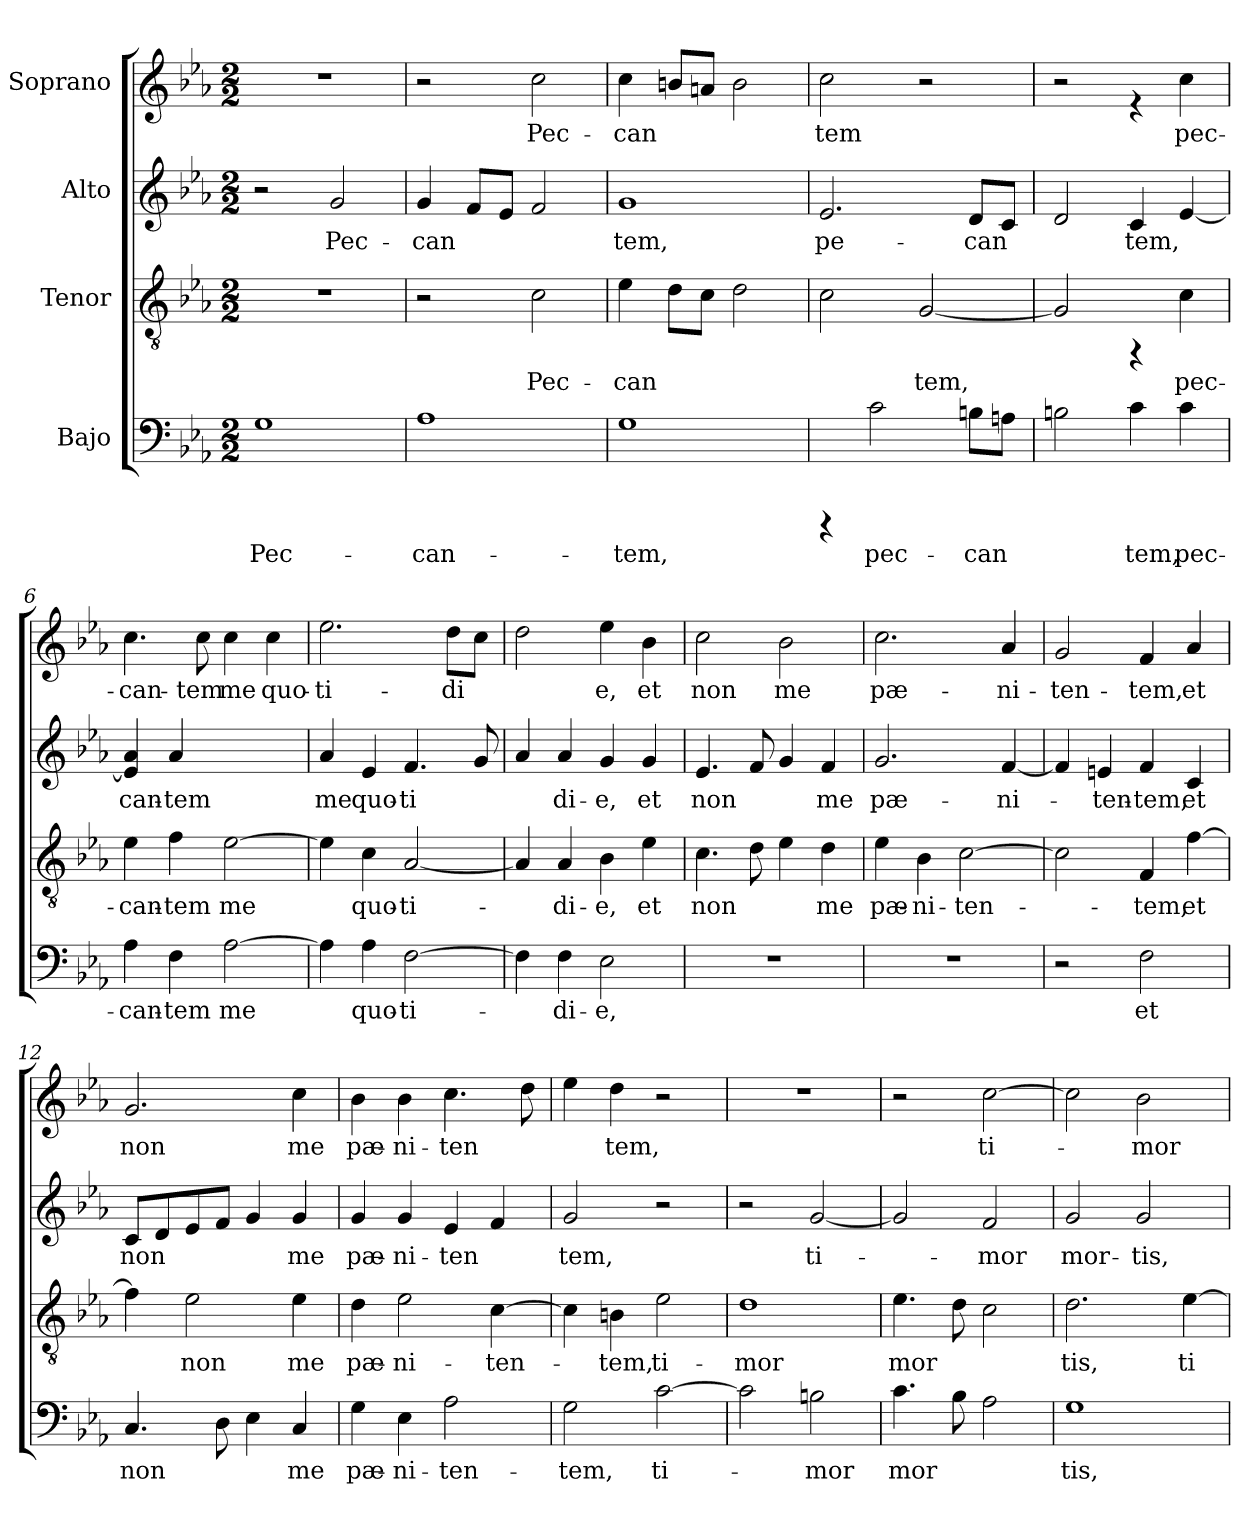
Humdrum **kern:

**kern	**text	**kern	**text	**kern	**text	**kern	**text
*part4	*part4	*part3	*part3	*part2	*part2	*part1	*part1
*staff4	*staff4	*staff3	*staff3	*staff2	*staff2	*staff1	*staff1
*I"Bajo	*	*I"Tenor	*	*I"Alto	*	*I"Soprano	*
!!LO:PB:g=z
*stria5	*	*stria5	*	*stria5	*	*stria5	*
*clefF4	*	*clefGv2	*	*clefG2	*	*clefG2	*
*k[b-e-a-]	*	*k[b-e-a-]	*	*k[b-e-a-]	*	*k[b-e-a-]	*
*E-:	*	*E-:	*	*E-:	*	*E-:	*
*M2/2	*	*M2/2	*	*M2/2	*	*M2/2	*
=1	=1	=1	=1	=1	=1	=1	=1
!	!LO:LY:b:cj	!	!	!	!	!	!
1G	Pec-	1r	.	2r	.	1r	.
!	!	!	!	!	!LO:LY:b:cj	!	!
.	.	.	.	2g/	Pec-	.	.
=2	=2	=2	=2	=2	=2	=2	=2
!	!LO:LY:b:cj	!	!	!	!LO:LY:b:cj	!	!
1A-	-can-	2r	.	4g/	-can	2r	.
!	!	!	!	!	!LO:LY:b:cj	!	!
.	.	.	.	8f/L	-	.	.
!	!	!	!	!	!LO:LY:b:cj	!	!
.	.	.	.	8e-/J	--	.	.
!	!	!	!LO:LY:b:cj	!	!LO:LY:b:cj	!	!LO:LY:b:cj
.	.	2c\	Pec-	2f/	--	2cc\	Pec-
=3	=3	=3	=3	=3	=3	=3	=3
!	!LO:LY:b:cj	!	!LO:LY:b:cj	!	!LO:LY:b:cj	!	!LO:LY:b:cj
1G	-tem,	4e-\	-can	1g	-tem,	4cc\	-can
!	!	!	!LO:LY:b:cj	!	!	!	!LO:LY:b:cj
.	.	8d\L	-	.	.	8bn/L	-
!	!	!	!LO:LY:b:cj	!	!	!	!LO:LY:b:cj
.	.	8c\J	--	.	.	8an/J	--
!	!	!	!LO:LY:b:cj	!	!	!	!LO:LY:b:cj
.	.	2d\	--	.	.	2b\	--
=4	=4	=4	=4	=4	=4	=4	=4
!	!	!	!LO:LY:b:cj	!	!LO:LY:b:cj	!	!LO:LY:b:cj
4rBBBB	.	2c\	--	2.e-/	pe-	2cc\	-tem
!	!LO:LY:b:cj	!	!	!	!	!	!
2c\	pec-	.	.	.	.	.	.
!	!	!	!LO:LY:b:cj	!	!	!	!
.	.	[<2G/	-tem,	.	.	2r	.
!	!LO:LY:b:cj	!	!	!	!LO:LY:b:cj	!	!
8Bn\L	-can	.	.	8d/L	-can	.	.
!	!LO:LY:b:cj	!	!	!	!LO:LY:b:cj	!	!
8An\J	-	.	.	8c/J	-	.	.
=5	=5	=5	=5	=5	=5	=5	=5
!	!LO:LY:b:cj	!	!	!	!LO:LY:b:cj	!	!
2Bn\	--	2G/]	.	2d/	--	2r	.
!	!LO:LY:b:cj	!	!	!	!LO:LY:b:cj	!	!
4c\	-tem,	4rEE	.	4c/	-tem,	4re	.
!	!LO:LY:b:cj	!	!LO:LY:b:cj	!	!	!	!LO:LY:b:cj
4c\	pec-	4c\	pec-	[<4e-/	.	4cc\	pec-
!!LO:LB:g=z
=6	=6	=6	=6	=6	=6	=6	=6
!	!LO:LY:b:cj	!	!LO:LY:b:cj	!	!LO:LY:b:cj	!	!LO:LY:b:cj
4A-\	-can-	4e-\	-can-	4e-/] 4a-/	can-	4.cc\	-can-
!	!LO:LY:b:cj	!	!LO:LY:b:cj	!	!LO:LY:b:cj	!	!
4F\	-tem	4f\	-tem	4a-/	-tem	.	.
!	!	!	!	!	!	!	!LO:LY:b:cj
.	.	.	.	.	.	8cc\	-tem
!	!LO:LY:b:cj	!	!LO:LY:b:cj	!	!	!	!LO:LY:b:cj
[>2A-\	me	[>2e-\	me	2ryy	.	4cc\	me
!	!	!	!	!	!	!	!LO:LY:b:cj
.	.	.	.	.	.	4cc\	quo-
=7	=7	=7	=7	=7	=7	=7	=7
!	!	!	!	!	!LO:LY:b:cj	!	!LO:LY:b:cj
4A-\]	.	4e-\]	.	4a-/	me	2.ee-\	-ti-
!	!LO:LY:b:cj	!	!LO:LY:b:cj	!	!LO:LY:b:cj	!	!
4A-\	quo-	4c\	quo-	4e-/	quo-	.	.
!	!LO:LY:b:cj	!	!LO:LY:b:cj	!	!LO:LY:b:cj	!	!
[>2F\	-ti-	[<2A-/	-ti-	4.f/	-ti	.	.
!	!	!	!	!	!	!	!LO:LY:b:cj
.	.	.	.	.	.	8dd\L	-di
!	!	!	!	!	!LO:LY:b:cj	!	!LO:LY:b:cj
.	.	.	.	8g/	-	8cc\J	-
=8	=8	=8	=8	=8	=8	=8	=8
!	!	!	!	!	!LO:LY:b:cj	!	!LO:LY:b:cj
4F\]	.	4A-/]	.	4a-/	--	2dd\	--
!	!LO:LY:b:cj	!	!LO:LY:b:cj	!	!LO:LY:b:cj	!	!
4F\	-di-	4A-/	-di-	4a-/	-di-	.	.
!	!LO:LY:b:cj	!	!LO:LY:b:cj	!	!LO:LY:b:cj	!	!LO:LY:b:cj
2E-\	-e,	4B-\	-e,	4g/	-e,	4ee-\	-e,
!	!	!	!LO:LY:b:cj	!	!LO:LY:b:cj	!	!LO:LY:b:cj
.	.	4e-\	et	4g/	et	4b-\	et
=9	=9	=9	=9	=9	=9	=9	=9
!	!	!	!LO:LY:b:cj	!	!LO:LY:b:cj	!	!LO:LY:b:cj
1r	.	4.c\	non	4.e-/	non	2cc\	non
!	!	!	!LO:LY:b:cj	!	!LO:LY:b:cj	!	!
.	.	8d\	-	8f/	-	.	.
!	!	!	!LO:LY:b:cj	!	!LO:LY:b:cj	!	!LO:LY:b:cj
.	.	4e-\	--	4g/	--	2b-\	me
!	!	!	!LO:LY:b:cj	!	!LO:LY:b:cj	!	!
.	.	4d\	-me	4f/	-me	.	.
=10	=10	=10	=10	=10	=10	=10	=10
!	!	!	!LO:LY:b:cj	!	!LO:LY:b:cj	!	!LO:LY:b:cj
1r	.	4e-\	pæ-	2.g/	pæ-	2.cc\	pæ-
!	!	!	!LO:LY:b:cj	!	!	!	!
.	.	4B-\	-ni-	.	.	.	.
!	!	!	!LO:LY:b:cj	!	!	!	!
.	.	[>2c\	-ten-	.	.	.	.
!	!	!	!	!	!LO:LY:b:cj	!	!LO:LY:b:cj
.	.	.	.	[<4f/	-ni-	4a-/	-ni-
=11	=11	=11	=11	=11	=11	=11	=11
!	!	!	!	!	!	!	!LO:LY:b:cj
2r	.	2c\]	.	4f/]	.	2g/	-ten-
!	!	!	!	!	!LO:LY:b:cj	!	!
.	.	.	.	4en/	-ten-	.	.
!	!LO:LY:b:cj	!	!LO:LY:b:cj	!	!LO:LY:b:cj	!	!LO:LY:b:cj
2F\	et	4F/	-tem,	4f/	-tem,	4f/	-tem,
!	!	!	!LO:LY:b:cj	!	!LO:LY:b:cj	!	!LO:LY:b:cj
.	.	[>4f\	et	4c/	et	4a-/	et
!!LO:LB:g=z
=12	=12	=12	=12	=12	=12	=12	=12
!	!LO:LY:b:cj	!	!	!	!LO:LY:b:cj	!	!LO:LY:b:cj
4.C/	non	4f\]	.	8c/L	non	2.g/	non
!	!	!	!	!	!LO:LY:b:cj	!	!
.	.	.	.	8d/	-	.	.
!	!	!	!LO:LY:b:cj	!	!LO:LY:b:cj	!	!
.	.	2e-\	non	8e-/	--	.	.
!	!LO:LY:b:cj	!	!	!	!LO:LY:b:cj	!	!
8D\	-	.	.	8f/J	--	.	.
!	!LO:LY:b:cj	!	!	!	!LO:LY:b:cj	!	!
4E-\	--	.	.	4g/	--	.	.
!	!LO:LY:b:cj	!	!LO:LY:b:cj	!	!LO:LY:b:cj	!	!LO:LY:b:cj
4C/	-me	4e-\	me	4g/	-me	4cc\	me
=13	=13	=13	=13	=13	=13	=13	=13
!	!LO:LY:b:cj	!	!LO:LY:b:cj	!	!LO:LY:b:cj	!	!LO:LY:b:cj
4G\	pæ-	4d\	pæ-	4g/	pæ-	4b-\	pæ-
!	!LO:LY:b:cj	!	!LO:LY:b:cj	!	!LO:LY:b:cj	!	!LO:LY:b:cj
4E-\	-ni-	2e-\	-ni-	4g/	-ni-	4b-\	-ni-
!	!LO:LY:b:cj	!	!	!	!LO:LY:b:cj	!	!LO:LY:b:cj
2A-\	-ten-	.	.	4e-/	-ten	4.cc\	-ten
!	!	!	!LO:LY:b:cj	!	!LO:LY:b:cj	!	!
.	.	[>4c\	-ten-	4f/	-	.	.
!	!	!	!	!	!	!	!LO:LY:b:cj
.	.	.	.	.	.	8dd\	-
=14	=14	=14	=14	=14	=14	=14	=14
!	!LO:LY:b:cj	!	!	!	!LO:LY:b:cj	!	!LO:LY:b:cj
2G\	-tem,	4c\]	.	2g/	-tem,	4ee-\	--
!	!	!	!LO:LY:b:cj	!	!	!	!LO:LY:b:cj
.	.	4Bn\	-tem,	.	.	4dd\	-tem,
!	!LO:LY:b:cj	!	!LO:LY:b:cj	!	!	!	!
[>2c\	ti-	2e-\	ti-	2r	.	2r	.
=15	=15	=15	=15	=15	=15	=15	=15
!	!	!	!LO:LY:b:cj	!	!	!	!
2c\]	.	1d	-mor	2r	.	1r	.
!	!LO:LY:b:cj	!	!	!	!LO:LY:b:cj	!	!
2Bn\	-mor	.	.	[<2g/	ti-	.	.
=16	=16	=16	=16	=16	=16	=16	=16
!	!LO:LY:b:cj	!	!LO:LY:b:cj	!	!	!	!
4.c\	mor	4.e-\	mor	2g/]	.	2r	.
!	!LO:LY:b:cj	!	!LO:LY:b:cj	!	!	!	!
8B-\	-	8d\	-	.	.	.	.
!	!LO:LY:b:cj	!	!LO:LY:b:cj	!	!LO:LY:b:cj	!	!LO:LY:b:cj
2A-\	--	2c\	--	2f/	-mor	[>2cc\	ti-
=17	=17	=17	=17	=17	=17	=17	=17
!	!LO:LY:b:cj	!	!LO:LY:b:cj	!	!LO:LY:b:cj	!	!
1G	-tis,	2.d\	-tis,	2g/	mor-	2cc\]	.
!	!	!	!	!	!LO:LY:b:cj	!	!LO:LY:b:cj
.	.	.	.	2g/	-tis,	2b-\	-mor
!	!	!	!LO:LY:b:cj	!	!	!	!
.	.	[>4e-\	ti-	.	.	.	.
=	=	=	=	=	=	=	=
*-	*-	*-	*-	*-	*-	*-	*-
